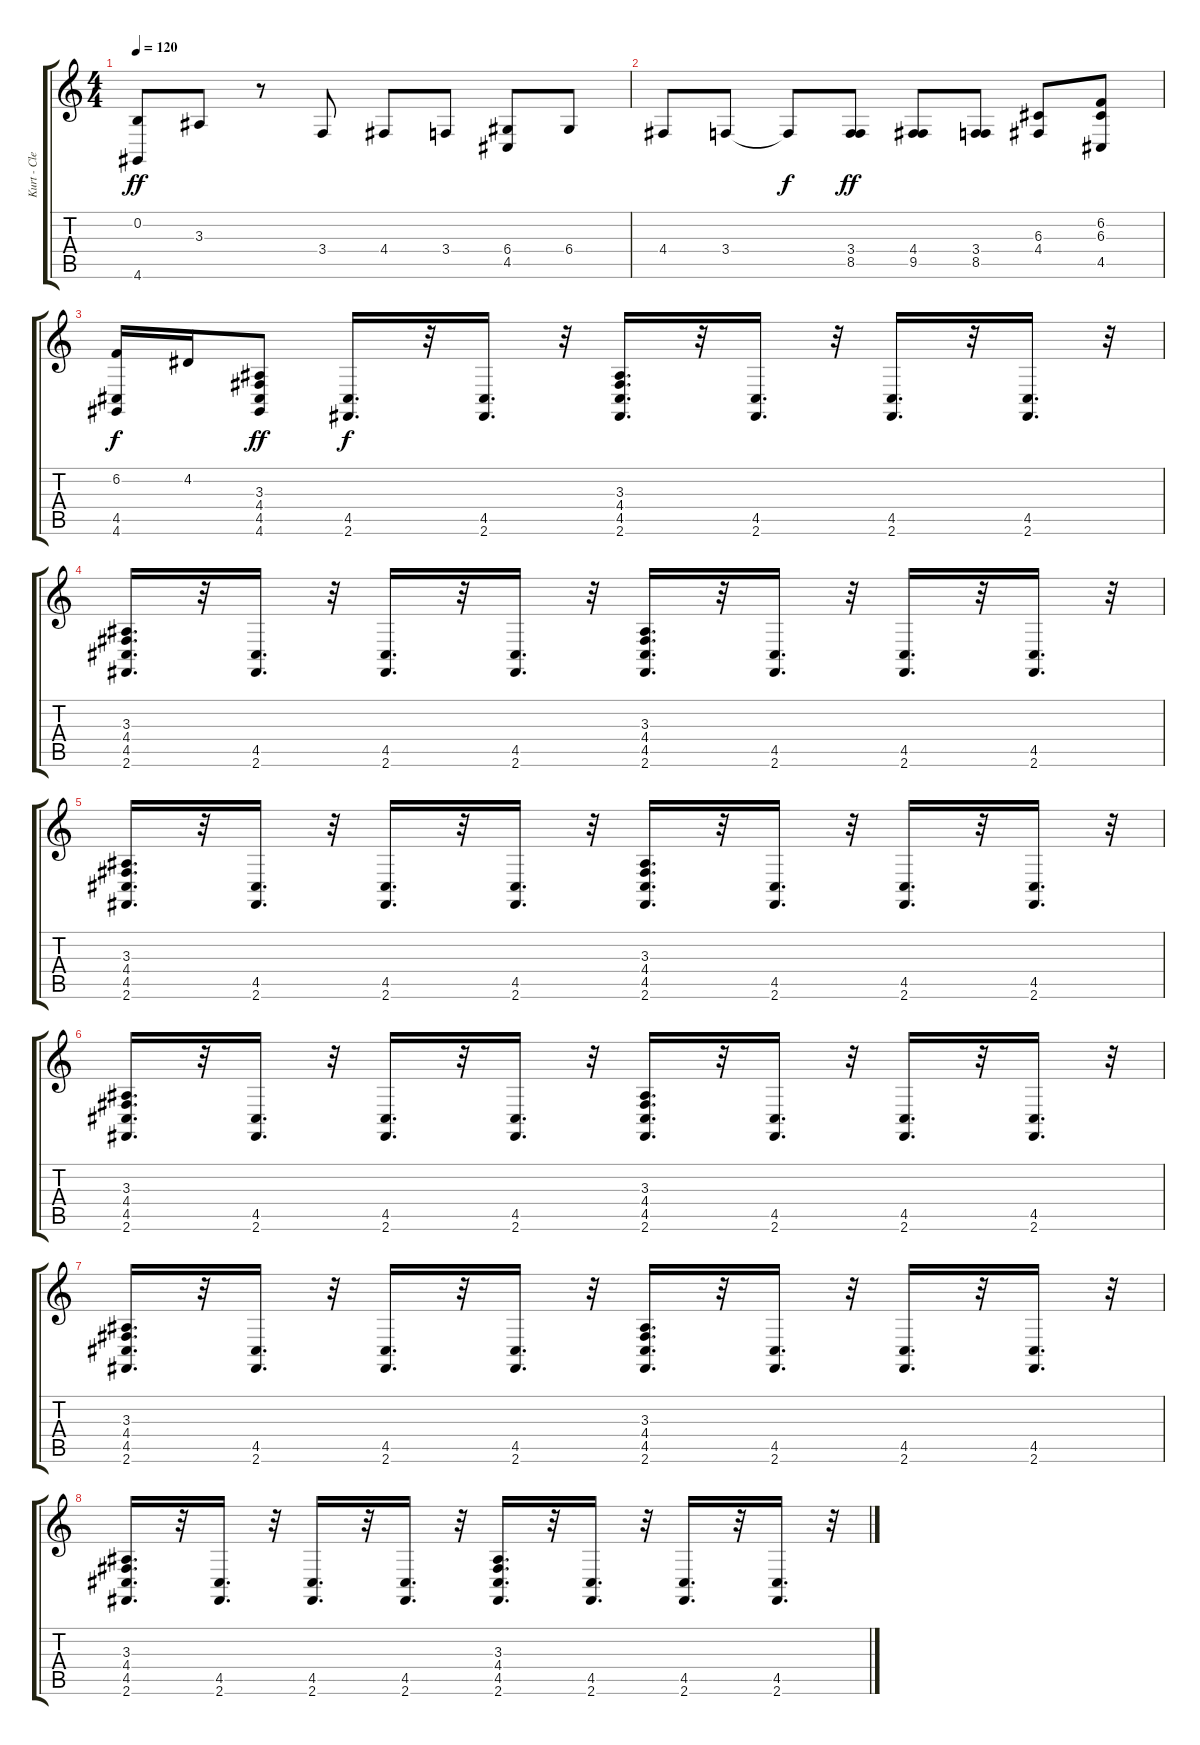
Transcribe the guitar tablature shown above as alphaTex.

\track ("Kurt - Clean" "Kurt - Cle") {instrument harpsichord}
\staff {score tabs}
\tuning (E4 B3 G3 D3 A2 E2) {hide}
\ts (4 4)
\tempo 120
\clef g2
\ks c
(0.2 4.6).8{dy ff} 3.3.8 r.8 3.4.8 4.4.8 3.4.8 (6.4 4.5).8 6.4.8 |
4.4.8 3.4.8 3.4{t}.8{dy f} (3.4 8.5).8{dy ff} (4.4 9.5).8 (3.4 8.5).8 (6.3 4.4).8 (6.2 6.3 4.5).8 |
(6.2 4.5 4.6).16{dy f} 4.2.16 (3.3 4.4 4.5 4.6).8{dy ff} (4.5 2.6).16{d dy f} r.32 (4.5 2.6).16{d} r.32 (3.3 4.4 4.5 2.6).16{d} r.32 (4.5 2.6).16{d} r.32 (4.5 2.6).16{d} r.32 (4.5 2.6).16{d} r.32 |
(3.3 4.4 4.5 2.6).16{d} r.32 (4.5 2.6).16{d} r.32 (4.5 2.6).16{d} r.32 (4.5 2.6).16{d} r.32 (3.3 4.4 4.5 2.6).16{d} r.32 (4.5 2.6).16{d} r.32 (4.5 2.6).16{d} r.32 (4.5 2.6).16{d} r.32 |
(3.3 4.4 4.5 2.6).16{d} r.32 (4.5 2.6).16{d} r.32 (4.5 2.6).16{d} r.32 (4.5 2.6).16{d} r.32 (3.3 4.4 4.5 2.6).16{d} r.32 (4.5 2.6).16{d} r.32 (4.5 2.6).16{d} r.32 (4.5 2.6).16{d} r.32 |
(3.3 4.4 4.5 2.6).16{d} r.32 (4.5 2.6).16{d} r.32 (4.5 2.6).16{d} r.32 (4.5 2.6).16{d} r.32 (3.3 4.4 4.5 2.6).16{d} r.32 (4.5 2.6).16{d} r.32 (4.5 2.6).16{d} r.32 (4.5 2.6).16{d} r.32 |
(3.3 4.4 4.5 2.6).16{d} r.32 (4.5 2.6).16{d} r.32 (4.5 2.6).16{d} r.32 (4.5 2.6).16{d} r.32 (3.3 4.4 4.5 2.6).16{d} r.32 (4.5 2.6).16{d} r.32 (4.5 2.6).16{d} r.32 (4.5 2.6).16{d} r.32 |
(3.3 4.4 4.5 2.6).16{d} r.32 (4.5 2.6).16{d} r.32 (4.5 2.6).16{d} r.32 (4.5 2.6).16{d} r.32 (3.3 4.4 4.5 2.6).16{d} r.32 (4.5 2.6).16{d} r.32 (4.5 2.6).16{d} r.32 (4.5 2.6).16{d} r.32
